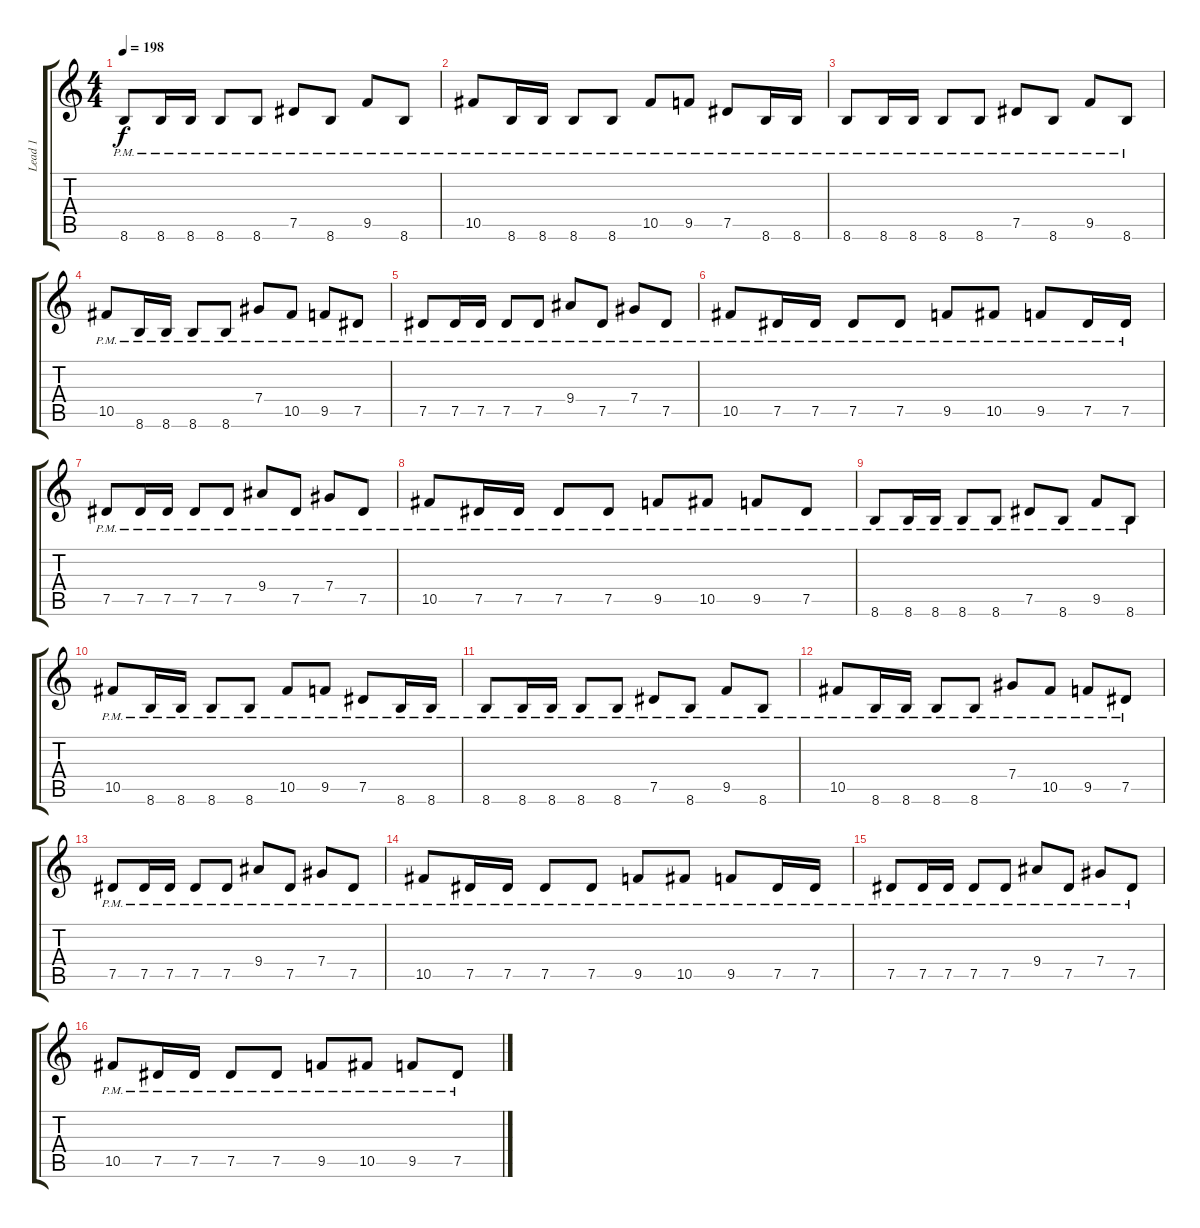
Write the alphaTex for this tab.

\track ("Lead 1" "Lead 1") {instrument distortionguitar}
\staff {score tabs}
\tuning (Eb4 Bb3 Gb3 Db3 Ab2 Eb2) {hide}
\ts (4 4)
\tempo 198
\clef g2
\ks c
8.6{pm}.8{dy f} 8.6{pm}.16 8.6{pm}.16 8.6{pm}.8 8.6{pm}.8 7.5{pm}.8 8.6{pm}.8 9.5{pm}.8 8.6{pm}.8 |
10.5{pm}.8 8.6{pm}.16 8.6{pm}.16 8.6{pm}.8 8.6{pm}.8 10.5{pm}.8 9.5{pm}.8 7.5{pm}.8 8.6{pm}.16 8.6{pm}.16 |
8.6{pm}.8 8.6{pm}.16 8.6{pm}.16 8.6{pm}.8 8.6{pm}.8 7.5{pm}.8 8.6{pm}.8 9.5{pm}.8 8.6{pm}.8 |
10.5{pm}.8 8.6{pm}.16 8.6{pm}.16 8.6{pm}.8 8.6{pm}.8 7.4{pm}.8 10.5{pm}.8 9.5{pm}.8 7.5{pm}.8 |
7.5{pm}.8 7.5{pm}.16 7.5{pm}.16 7.5{pm}.8 7.5{pm}.8 9.4{pm}.8 7.5{pm}.8 7.4{pm}.8 7.5{pm}.8 |
10.5{pm}.8 7.5{pm}.16 7.5{pm}.16 7.5{pm}.8 7.5{pm}.8 9.5{pm}.8 10.5{pm}.8 9.5{pm}.8 7.5{pm}.16 7.5{pm}.16 |
7.5{pm}.8 7.5{pm}.16 7.5{pm}.16 7.5{pm}.8 7.5{pm}.8 9.4{pm}.8 7.5{pm}.8 7.4{pm}.8 7.5{pm}.8 |
10.5{pm}.8 7.5{pm}.16 7.5{pm}.16 7.5{pm}.8 7.5{pm}.8 9.5{pm}.8 10.5{pm}.8 9.5{pm}.8 7.5{pm}.8 |
8.6{pm}.8 8.6{pm}.16 8.6{pm}.16 8.6{pm}.8 8.6{pm}.8 7.5{pm}.8 8.6{pm}.8 9.5{pm}.8 8.6{pm}.8 |
10.5{pm}.8 8.6{pm}.16 8.6{pm}.16 8.6{pm}.8 8.6{pm}.8 10.5{pm}.8 9.5{pm}.8 7.5{pm}.8 8.6{pm}.16 8.6{pm}.16 |
8.6{pm}.8 8.6{pm}.16 8.6{pm}.16 8.6{pm}.8 8.6{pm}.8 7.5{pm}.8 8.6{pm}.8 9.5{pm}.8 8.6{pm}.8 |
10.5{pm}.8 8.6{pm}.16 8.6{pm}.16 8.6{pm}.8 8.6{pm}.8 7.4{pm}.8 10.5{pm}.8 9.5{pm}.8 7.5{pm}.8 |
7.5{pm}.8 7.5{pm}.16 7.5{pm}.16 7.5{pm}.8 7.5{pm}.8 9.4{pm}.8 7.5{pm}.8 7.4{pm}.8 7.5{pm}.8 |
10.5{pm}.8 7.5{pm}.16 7.5{pm}.16 7.5{pm}.8 7.5{pm}.8 9.5{pm}.8 10.5{pm}.8 9.5{pm}.8 7.5{pm}.16 7.5{pm}.16 |
7.5{pm}.8 7.5{pm}.16 7.5{pm}.16 7.5{pm}.8 7.5{pm}.8 9.4{pm}.8 7.5{pm}.8 7.4{pm}.8 7.5{pm}.8 |
10.5{pm}.8 7.5{pm}.16 7.5{pm}.16 7.5{pm}.8 7.5{pm}.8 9.5{pm}.8 10.5{pm}.8 9.5{pm}.8 7.5{pm}.8
